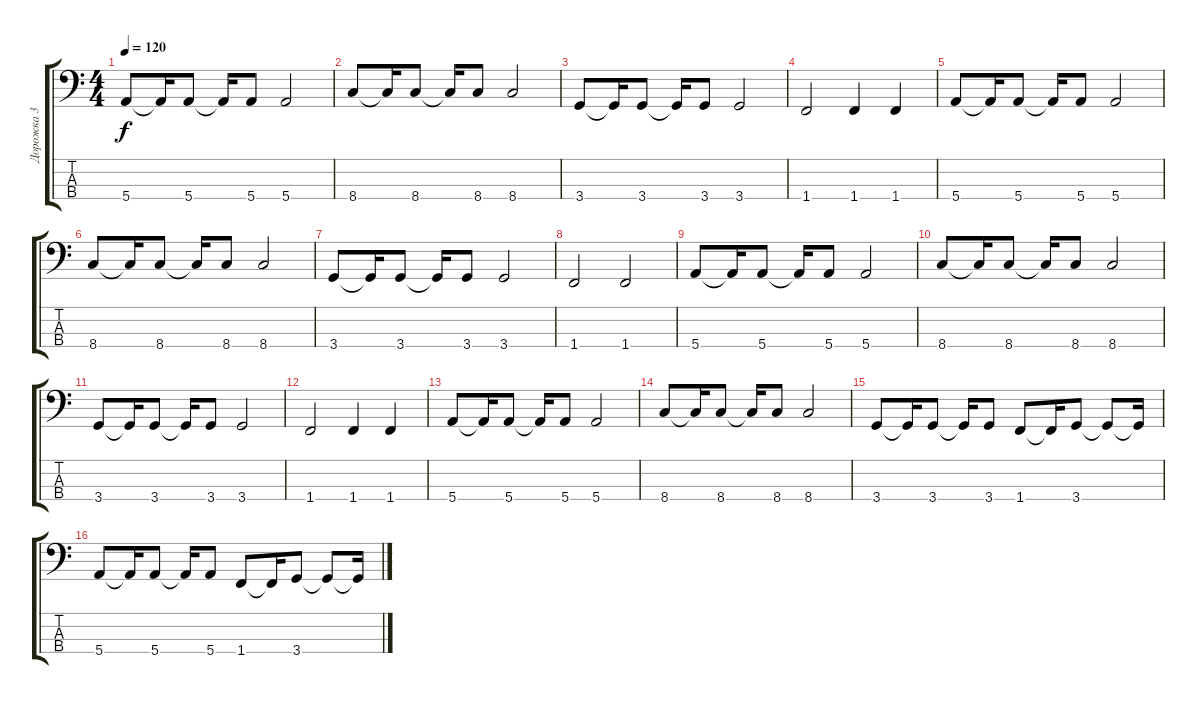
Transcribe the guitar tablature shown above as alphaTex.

\track ("Дорожка 3" "Дорожка 3") {instrument electricbassfinger}
\staff {score tabs}
\tuning (G2 D2 A1 E1) {hide}
\ts (4 4)
\tempo 120
\clef f4
\ks c
5.4.8{dy f} 5.4{t}.16 5.4.8 5.4{t}.16 5.4.8 5.4.2 |
8.4.8 8.4{t}.16 8.4.8 8.4{t}.16 8.4.8 8.4.2 |
3.4.8 3.4{t}.16 3.4.8 3.4{t}.16 3.4.8 3.4.2 |
1.4.2 1.4.4 1.4.4 |
5.4.8 5.4{t}.16 5.4.8 5.4{t}.16 5.4.8 5.4.2 |
8.4.8 8.4{t}.16 8.4.8 8.4{t}.16 8.4.8 8.4.2 |
3.4.8 3.4{t}.16 3.4.8 3.4{t}.16 3.4.8 3.4.2 |
1.4.2 1.4.2 |
5.4.8 5.4{t}.16 5.4.8 5.4{t}.16 5.4.8 5.4.2 |
8.4.8 8.4{t}.16 8.4.8 8.4{t}.16 8.4.8 8.4.2 |
3.4.8 3.4{t}.16 3.4.8 3.4{t}.16 3.4.8 3.4.2 |
1.4.2 1.4.4 1.4.4 |
5.4.8 5.4{t}.16 5.4.8 5.4{t}.16 5.4.8 5.4.2 |
8.4.8 8.4{t}.16 8.4.8 8.4{t}.16 8.4.8 8.4.2 |
3.4.8 3.4{t}.16 3.4.8 3.4{t}.16 3.4.8 1.4.8 1.4{t}.16 3.4.8 3.4{t}.8 3.4{t}.16 |
5.4.8 5.4{t}.16 5.4.8 5.4{t}.16 5.4.8 1.4.8 1.4{t}.16 3.4.8 3.4{t}.8 3.4{t}.16
